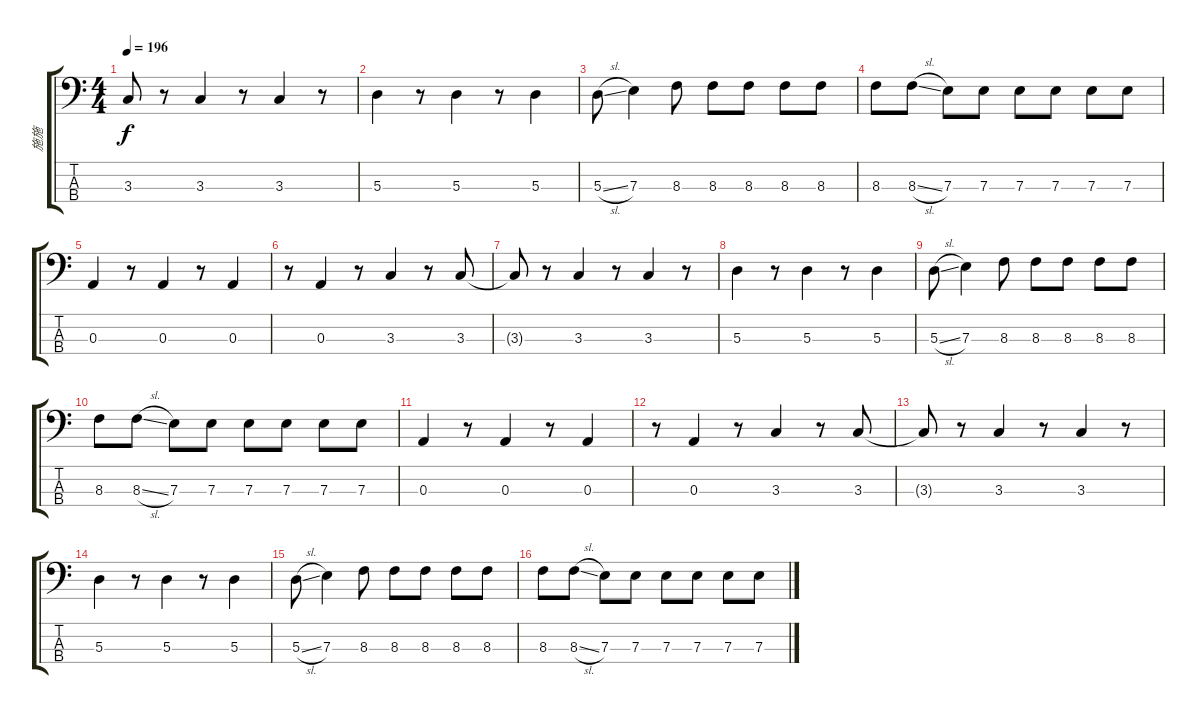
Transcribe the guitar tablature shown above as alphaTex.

\track ("施施" "施施") {instrument synthbass2}
\staff {score tabs}
\tuning (G2 D2 A1 E1) {hide}
\ts (4 4)
\tempo 196
\clef f4
\ks c
3.3{t}.8{dy f} r.8 3.3.4 r.8 3.3.4 r.8 |
5.3.4 r.8 5.3.4 r.8 5.3.4 |
5.3{sl}.8 7.3.4 8.3.8 8.3.8 8.3.8 8.3.8 8.3.8 |
8.3.8 8.3{sl}.8 7.3.8 7.3.8 7.3.8 7.3.8 7.3.8 7.3.8 |
0.3.4 r.8 0.3.4 r.8 0.3.4 |
r.8 0.3.4 r.8 3.3.4 r.8 3.3.8 |
3.3{t}.8 r.8 3.3.4 r.8 3.3.4 r.8 |
5.3.4 r.8 5.3.4 r.8 5.3.4 |
5.3{sl}.8 7.3.4 8.3.8 8.3.8 8.3.8 8.3.8 8.3.8 |
8.3.8 8.3{sl}.8 7.3.8 7.3.8 7.3.8 7.3.8 7.3.8 7.3.8 |
0.3.4 r.8 0.3.4 r.8 0.3.4 |
r.8 0.3.4 r.8 3.3.4 r.8 3.3.8 |
3.3{t}.8 r.8 3.3.4 r.8 3.3.4 r.8 |
5.3.4 r.8 5.3.4 r.8 5.3.4 |
5.3{sl}.8 7.3.4 8.3.8 8.3.8 8.3.8 8.3.8 8.3.8 |
8.3.8 8.3{sl}.8 7.3.8 7.3.8 7.3.8 7.3.8 7.3.8 7.3.8
